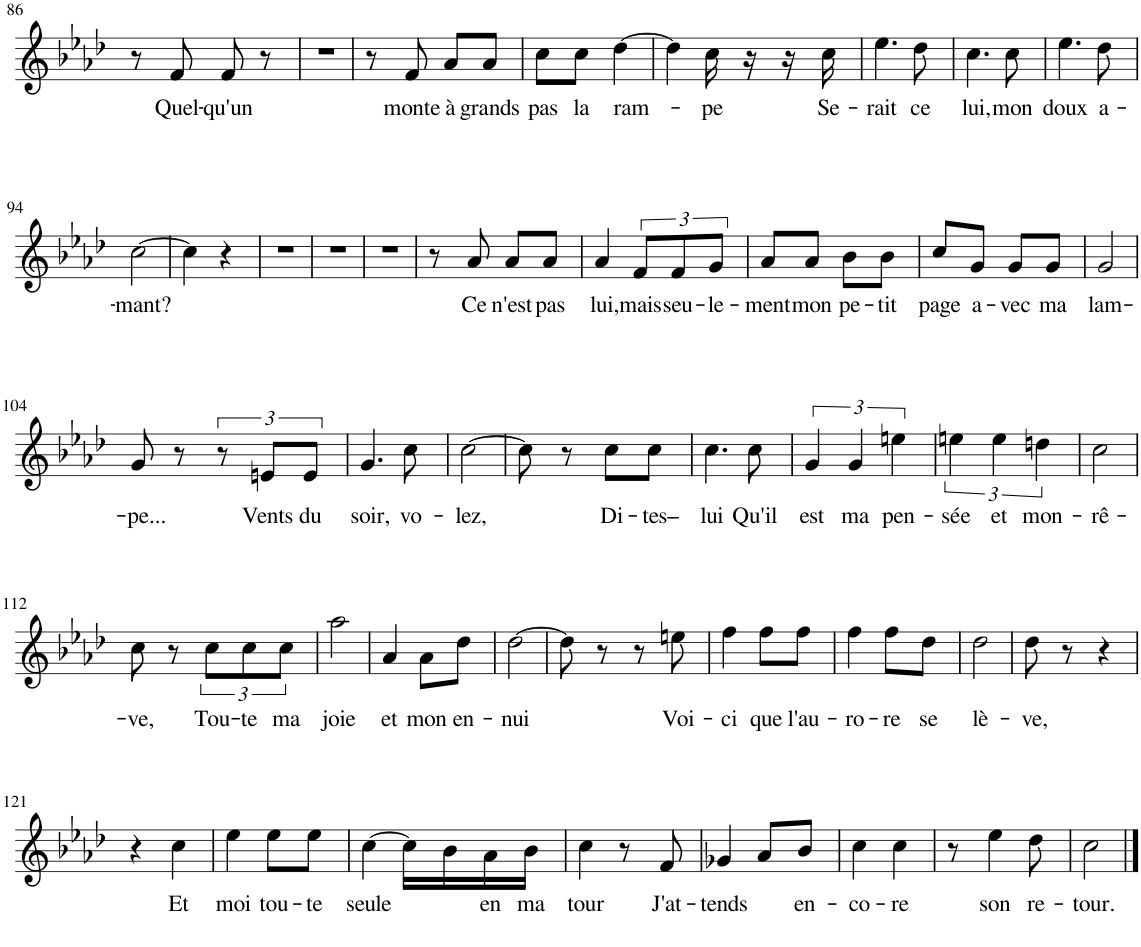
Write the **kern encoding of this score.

**kern	**text
*part1	*part1
*staff1	*staff1
*I"Piano	*
*I'Pno	*
!!LO:PB:g=z
*clefG2	*
*k[b-e-a-d-]	*
*M2/4	*
=86	=86
8r	.
!	!LO:LY:b
8f/	Quel-
!	!LO:LY:b
8f/	-qu'un
8r	.
=87	=87
2r	.
=88	=88
8r	.
!	!LO:LY:b
8f/	monte
!	!LO:LY:b
8a-/L	à
!	!LO:LY:b
8a-/J	grands
=89	=89
!	!LO:LY:b
8cc\L	pas
!	!LO:LY:b
8cc\J	la
!	!LO:LY:b
[4dd-\	ram-
=90	=90
4dd-\]	.
!	!LO:LY:b
16cc\	pe
16r	.
16r	.
!	!LO:LY:b
16cc\	Se-
=91	=91
!	!LO:LY:b
4.ee-\	-rait
!	!LO:LY:b
8dd-\	ce
=92	=92
!	!LO:LY:b
4.cc\	lui,
!	!LO:LY:b
8cc\	mon
=93	=93
!	!LO:LY:b
4.ee-\	doux
!	!LO:LY:b
8dd-\	a-
!!LO:LB:g=z
=94	=94
!	!LO:LY:b
[2cc\	-mant?
=95	=95
4cc\]	.
4r	.
=96	=96
2r	.
=97	=97
2r	.
=98	=98
2r	.
=99	=99
8r	.
!	!LO:LY:b
8a-/	Ce
!	!LO:LY:b
8a-/L	n'est
!	!LO:LY:b
8a-/J	pas
=100	=100
!	!LO:LY:b
4a-/	lui,
!	!LO:LY:b
12f/L	mais
!	!LO:LY:b
12f/	seu-
!	!LO:LY:b
12g/J	-le-
=101	=101
!	!LO:LY:b
8a-/L	-ment
!	!LO:LY:b
8a-/J	mon
!	!LO:LY:b
8b-\L	pe-
!	!LO:LY:b
8b-\J	-tit
=102	=102
!	!LO:LY:b
8cc/L	page
!	!LO:LY:b
8g/J	a-
!	!LO:LY:b
8g/L	-vec
!	!LO:LY:b
8g/J	ma
=103	=103
!	!LO:LY:b
2g/	lam-
!!LO:LB:g=z
=104	=104
!	!LO:LY:b
8g/	-pe...
8r	.
12r	.
!	!LO:LY:b
12en/L	Vents
!	!LO:LY:b
12e/J	du
=105	=105
!	!LO:LY:b
4.g/	soir,
!	!LO:LY:b
8cc\	vo-
=106	=106
!	!LO:LY:b
[2cc\	-lez,
=107	=107
8cc\]	.
8r	.
!	!LO:LY:b
8cc\L	Di-
!	!LO:LY:b
8cc\J	-tes–
=108	=108
!	!LO:LY:b
4.cc\	lui
!	!LO:LY:b
8cc\	Qu'il
=109	=109
!	!LO:LY:b
6g/	est
!	!LO:LY:b
6g/	ma
!	!LO:LY:b
6een\	pen-
=110	=110
!	!LO:LY:b
6een\	-sée
!	!LO:LY:b
6ee\	et
!	!LO:LY:b
6ddn\	mon-
=111	=111
!	!LO:LY:b
2cc\	rê-
!!LO:LB:g=z
=112	=112
!	!LO:LY:b
8cc\	-ve,
8r	.
!	!LO:LY:b
12cc\L	Tou-
!	!LO:LY:b
12cc\	-te
!	!LO:LY:b
12cc\J	ma
=113	=113
!	!LO:LY:b
2aa-\	joie
=114	=114
!	!LO:LY:b
4a-/	et
!	!LO:LY:b
8a-\L	mon
!	!LO:LY:b
8dd-\J	en-
=115	=115
!	!LO:LY:b
[2dd-\	-nui
=116	=116
8dd-\]	.
8r	.
8r	.
!	!LO:LY:b
8een\	Voi-
=117	=117
!	!LO:LY:b
4ff\	-ci
!	!LO:LY:b
8ff\L	que
!	!LO:LY:b
8ff\J	l'au-
=118	=118
!	!LO:LY:b
4ff\	-ro-
!	!LO:LY:b
8ff\L	-re
!	!LO:LY:b
8dd-\J	se
=119	=119
!	!LO:LY:b
2dd-\	lè-
=120	=120
!	!LO:LY:b
8dd-\	-ve,
8r	.
4r	.
!!LO:LB:g=z
=121	=121
4r	.
!	!LO:LY:b
4cc\	Et
=122	=122
!	!LO:LY:b
4ee-\	moi
!	!LO:LY:b
8ee-\L	tou-
!	!LO:LY:b
8ee-\J	-te
=123	=123
!	!LO:LY:b
[4cc\	seule
16cc\LL]	.
16b-\	.
!	!LO:LY:b
16a-\	en
!	!LO:LY:b
16b-\JJ	ma
=124	=124
!	!LO:LY:b
4cc\	tour
8r	.
!	!LO:LY:b
8f/	J'at-
=125	=125
!	!LO:LY:b
4g-X/	-tends
8a-/L	.
!	!LO:LY:b
8b-/J	en-
=126	=126
!	!LO:LY:b
4cc\	-co-
!	!LO:LY:b
4cc\	-re
=127	=127
8r	.
!	!LO:LY:b
4ee-\	son
!	!LO:LY:b
8dd-\	re-
=128	=128
!	!LO:LY:b
2cc\	tour.
==	==
*-	*-
